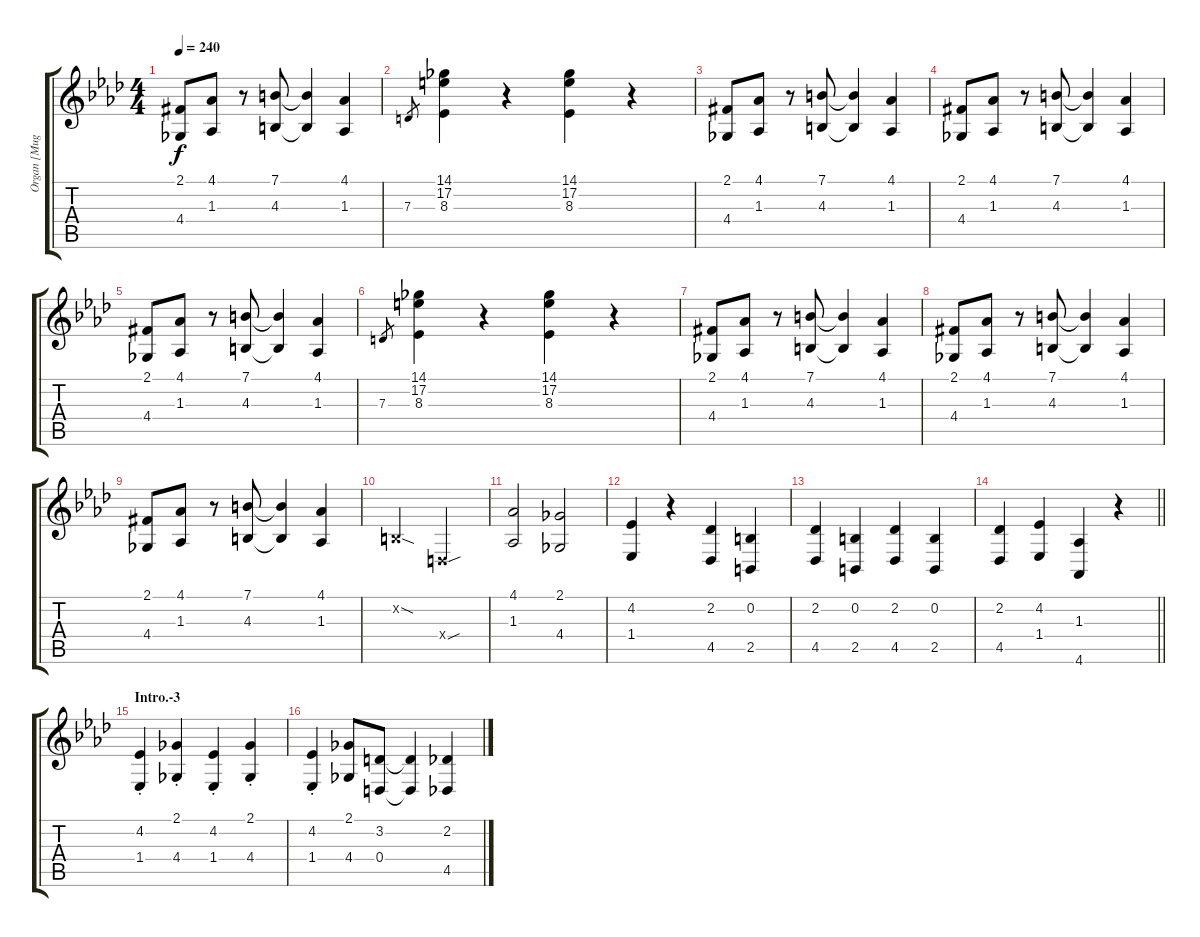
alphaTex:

\track ("Organ [Mugi]" "Organ [Mug") {instrument rockorgan}
\staff {score tabs}
\tuning (E4 B3 G3 D3 A2 E2) {hide}
\ts (4 4)
\tempo 240
\clef g2
\ks ab
(2.1{acc #} 4.4).8{dy f} (4.1 1.3).8 r.8 (7.1 4.3).8 (7.1{t} 4.3{t}).4 (4.1 1.3).4 |
7.3.8{gr} (14.1 17.2 8.3).4 r.4 (14.1 17.2 8.3).4 r.4 |
(2.1{acc #} 4.4).8 (4.1 1.3).8 r.8 (7.1 4.3).8 (7.1{t} 4.3{t}).4 (4.1 1.3).4 |
(2.1{acc #} 4.4).8 (4.1 1.3).8 r.8 (7.1 4.3).8 (7.1{t} 4.3{t}).4 (4.1 1.3).4 |
(2.1{acc #} 4.4).8 (4.1 1.3).8 r.8 (7.1 4.3).8 (7.1{t} 4.3{t}).4 (4.1 1.3).4 |
7.3.8{gr} (14.1 17.2 8.3).4 r.4 (14.1 17.2 8.3).4 r.4 |
(2.1{acc #} 4.4).8 (4.1 1.3).8 r.8 (7.1 4.3).8 (7.1{t} 4.3{t}).4 (4.1 1.3).4 |
(2.1{acc #} 4.4).8 (4.1 1.3).8 r.8 (7.1 4.3).8 (7.1{t} 4.3{t}).4 (4.1 1.3).4 |
(2.1{acc #} 4.4).8 (4.1 1.3).8 r.8 (7.1 4.3).8 (7.1{t} 4.3{t}).4 (4.1 1.3).4 |
0.2{sod x}.2 0.4{sou x}.2 |
(4.1 1.3).2 (2.1 4.4).2 |
(4.2 1.4).4 r.4 (2.2 4.5).4 (0.2 2.5).4 |
(2.2 4.5).4 (0.2 2.5).4 (2.2 4.5).4 (0.2 2.5).4 |
\barLineRight lightlight
(2.2 4.5).4 (4.2 1.4).4 (1.3 4.6).4 r.4 |
\section ("" "Intro.-3")
(4.2{st} 1.4{st}).4 (2.1{st} 4.4{st}).4 (4.2{st} 1.4{st}).4 (2.1{st} 4.4{st}).4 |
(4.2{st} 1.4{st}).4 (2.1 4.4).8 (3.2 0.4).8 (3.2{t} 0.4{t}).4 (2.2 4.5).4
